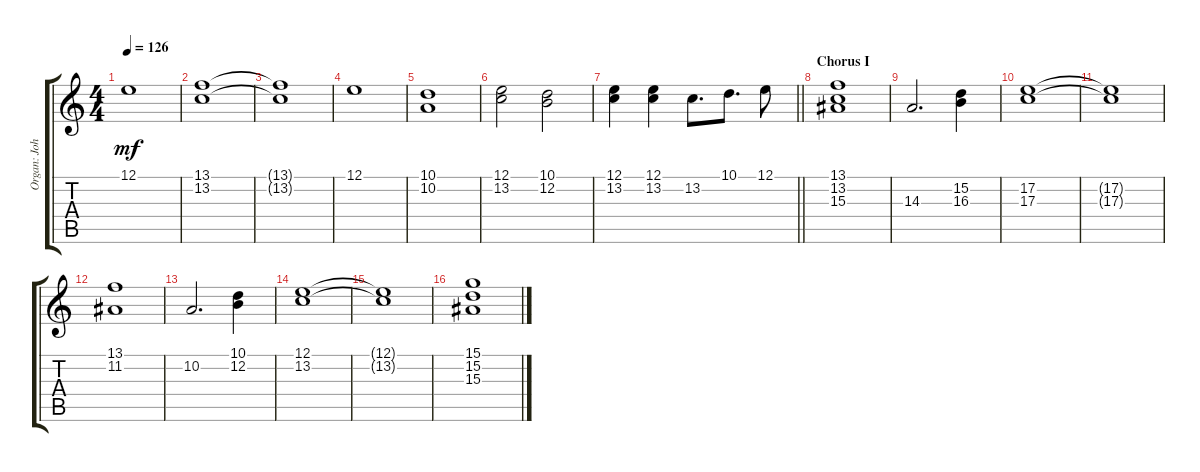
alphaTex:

\track ("Organ: John" "Organ: Joh") {instrument rockorgan}
\staff {score tabs}
\tuning (E4 B3 G3 D3 A2 E2) {hide}
\ts (4 4)
\tempo 126
\clef g2
\ks c
12.1.1{dy mf} |
(13.1 13.2).1 |
(13.1{t} 13.2{t}).1 |
12.1.1 |
(10.1 10.2).1 |
(12.1 13.2).2 (10.1 12.2).2 |
\barLineRight lightlight
(12.1 13.2).4 (12.1 13.2).4 13.2.8{d} 10.1.8{d} 12.1.8 |
\section ("" "Chorus I")
(13.1 13.2 15.3).1 |
14.3.2{d} (15.2 16.3).4 |
(17.2 17.3).1 |
(17.2{t} 17.3{t}).1 |
(13.1 11.2).1 |
10.2.2{d} (10.1 12.2).4 |
(12.1 13.2).1 |
(12.1{t} 13.2{t}).1 |
(15.1 15.2 15.3).1
